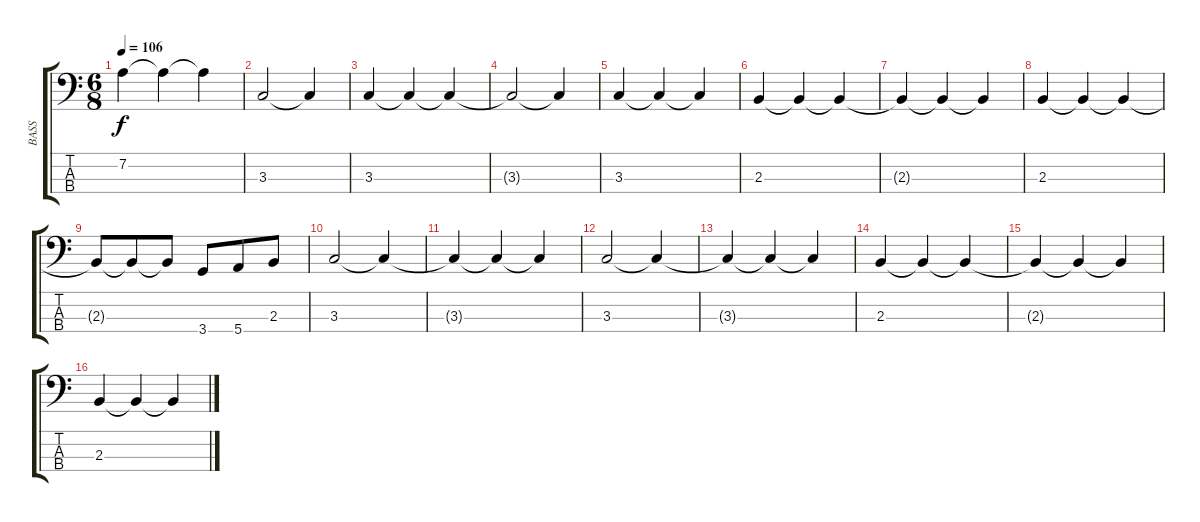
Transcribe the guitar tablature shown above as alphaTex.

\track ("BASS" "BASS") {instrument fretlessbass}
\staff {score tabs}
\tuning (G2 D2 A1 E1) {hide}
\ts (6 8)
\tempo 106
\clef f4
\ks c
7.2.4{dy f} 7.2{t}.4 7.2{t}.4 |
3.3.2 3.3{t}.4 |
3.3.4 3.3{t}.4 3.3{t}.4 |
3.3{t}.2 3.3{t}.4 |
3.3.4 3.3{t}.4 3.3{t}.4 |
2.3.4 2.3{t}.4 2.3{t}.4 |
2.3{t}.4 2.3{t}.4 2.3{t}.4 |
2.3.4 2.3{t}.4 2.3{t}.4 |
2.3{t}.8 2.3{t}.8 2.3{t}.8 3.4.8 5.4.8 2.3.8 |
3.3.2 3.3{t}.4 |
3.3{t}.4 3.3{t}.4 3.3{t}.4 |
3.3.2 3.3{t}.4 |
3.3{t}.4 3.3{t}.4 3.3{t}.4 |
2.3.4 2.3{t}.4 2.3{t}.4 |
2.3{t}.4 2.3{t}.4 2.3{t}.4 |
2.3.4 2.3{t}.4 2.3{t}.4
